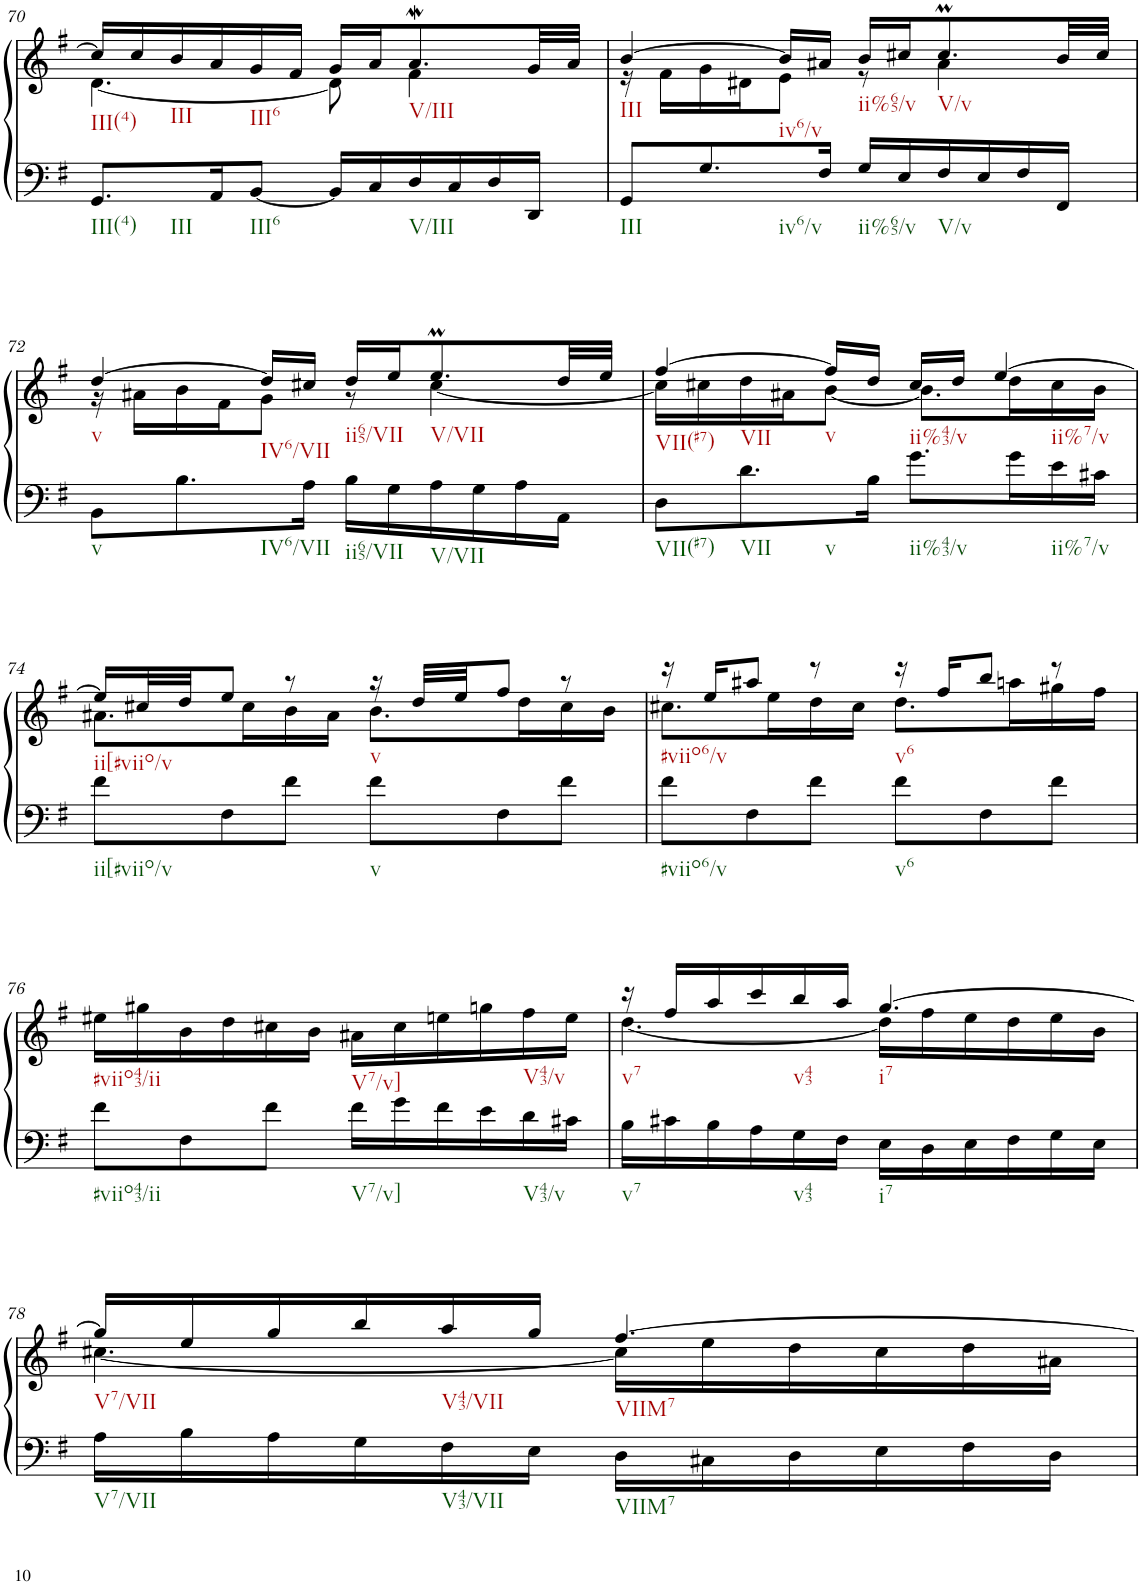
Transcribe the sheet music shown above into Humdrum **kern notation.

**kern	**kern
*part1	*part1
*staff2	*staff1
*I"unbenannt9	*
!!LO:PB:g=z
*clefF4	*clefG2
*k[f#]	*k[f#]
*M6/8	*M6/8
=70	=70
*	*^
8.GG/L	16cc/LL]	[4.d\
.	16cc/	.
.	16b/	.
16AA/K	16a/	.
[8BB/J	16g/	.
.	16f#/JJ	.
16BB/LL]	16g/LL	8d\]
16C/	16a/J	.
16D/	8.aW/	4f#\
16C/	.	.
16D/	.	.
16DD/JJ	32g/LL	.
.	32a/JJJ	.
=71	=71	=71
8GG/L	[4b/	16r
.	.	16f#\LL
8.G/	.	16g\
.	.	16d#X\J
.	16b/LL]	8e\J
16F#/Jk	16a#X/JJ	.
16G/LL	16b/LL	8r
16E/	16cc#X/J	.
16F#/	8.cc#m/	4a#\
16E/	.	.
16F#/	.	.
16FF#/JJ	32b/LL	.
.	32cc#/JJJ	.
!!LO:LB:g=z	!!
=72	=72	=72
8BB\L	[4dd/	16r
.	.	16a#X\LL
8.B\	.	16b\
.	.	16f#\J
.	16dd/LL]	8g\J
16A\Jk	16cc#X/JJ	.
16B\LL	16dd/LL	8r
16G\	16ee/J	.
16A\	8.eeM/	[4cc#\
16G\	.	.
16A\	.	.
16AA\JJ	32dd/LL	.
.	32ee/JJJ	.
=73	=73	=73
8D\L	[4ff#/	16cc#\LL]
.	.	16cc#X\
8.d\	.	16dd\
.	.	16a#X\J
.	16ff#/LL]	[8b\J
16B\Jk	16dd/JJ	.
8.g\L	16cc#/LL	8.b\L]
.	16dd/JJ	.
.	[4ee/	.
16g\L	.	16dd\L
16e\	.	16cc#\
16c#X\JJ	.	16b\JJ
!!LO:LB:g=z	!!
=74	=74	=74
8f#\L	16ee/LL]	8.a#X\L
.	32cc#X/L	.
.	32dd/JJ	.
8F#\	8ee/J	.
.	.	16cc#\L
8f#\J	8r	16b\
.	.	16a#\JJ
8f#\L	16r	8.b\L
.	32dd/LLL	.
.	32ee/JJ	.
8F#\	8ff#/J	.
.	.	16dd\L
8f#\J	8r	16cc#\
.	.	16b\JJ
=75	=75	=75
8f#\L	16r	8.cc#X\L
.	16ee/KL	.
8F#\	8aa#X/J	.
.	.	16ee\L
8f#\J	8r	16dd\
.	.	16cc#\JJ
8f#\L	16r	8.dd\L
.	16ff#/KL	.
8F#\	8bb/J	.
.	.	16aan\L
8f#\J	8r	16gg#X\
.	.	16ff#\JJ
!!LO:LB:g=z	!!
=76	=76	=76
8f#\L	2.ryy	16ee#X\LL
.	.	16gg#X\
8F#\	.	16b\
.	.	16dd\
8f#\J	.	16cc#X\
.	.	16b\JJ
16f#\LL	.	16a#X\LL
16g\	.	16cc#\
16f#\	.	16een\
16e\	.	16ggn\
16d\	.	16ff#\
16c#X\JJ	.	16ee\JJ
=77	=77	=77
16B\LL	16r	[4.dd\
16c#X\	16ff#/LL	.
16B\	16aa/	.
16A\	16ccc/	.
16G\	16bb/	.
16F#\JJ	16aa/JJ	.
16E\LL	[4.gg/	16dd\LL]
16D\	.	16ff#\
16E\	.	16ee\
16F#\	.	16dd\
16G\	.	16ee\
16E\JJ	.	16b\JJ
!!LO:LB:g=z	!!
=78	=78	=78
16A\LL	16gg/LL]	[4.cc#X\
16B\	16ee/	.
16A\	16gg/	.
16G\	16bb/	.
16F#\	16aa/	.
16E\JJ	16gg/JJ	.
16D\LL	[4.ff#/	16cc#\LL]
16C#X\	.	16ee\
16D\	.	16dd\
16E\	.	16cc#\
16F#\	.	16dd\
16D\JJ	.	16a#X\JJ
*	*v	*v
=	=
*-	*-
